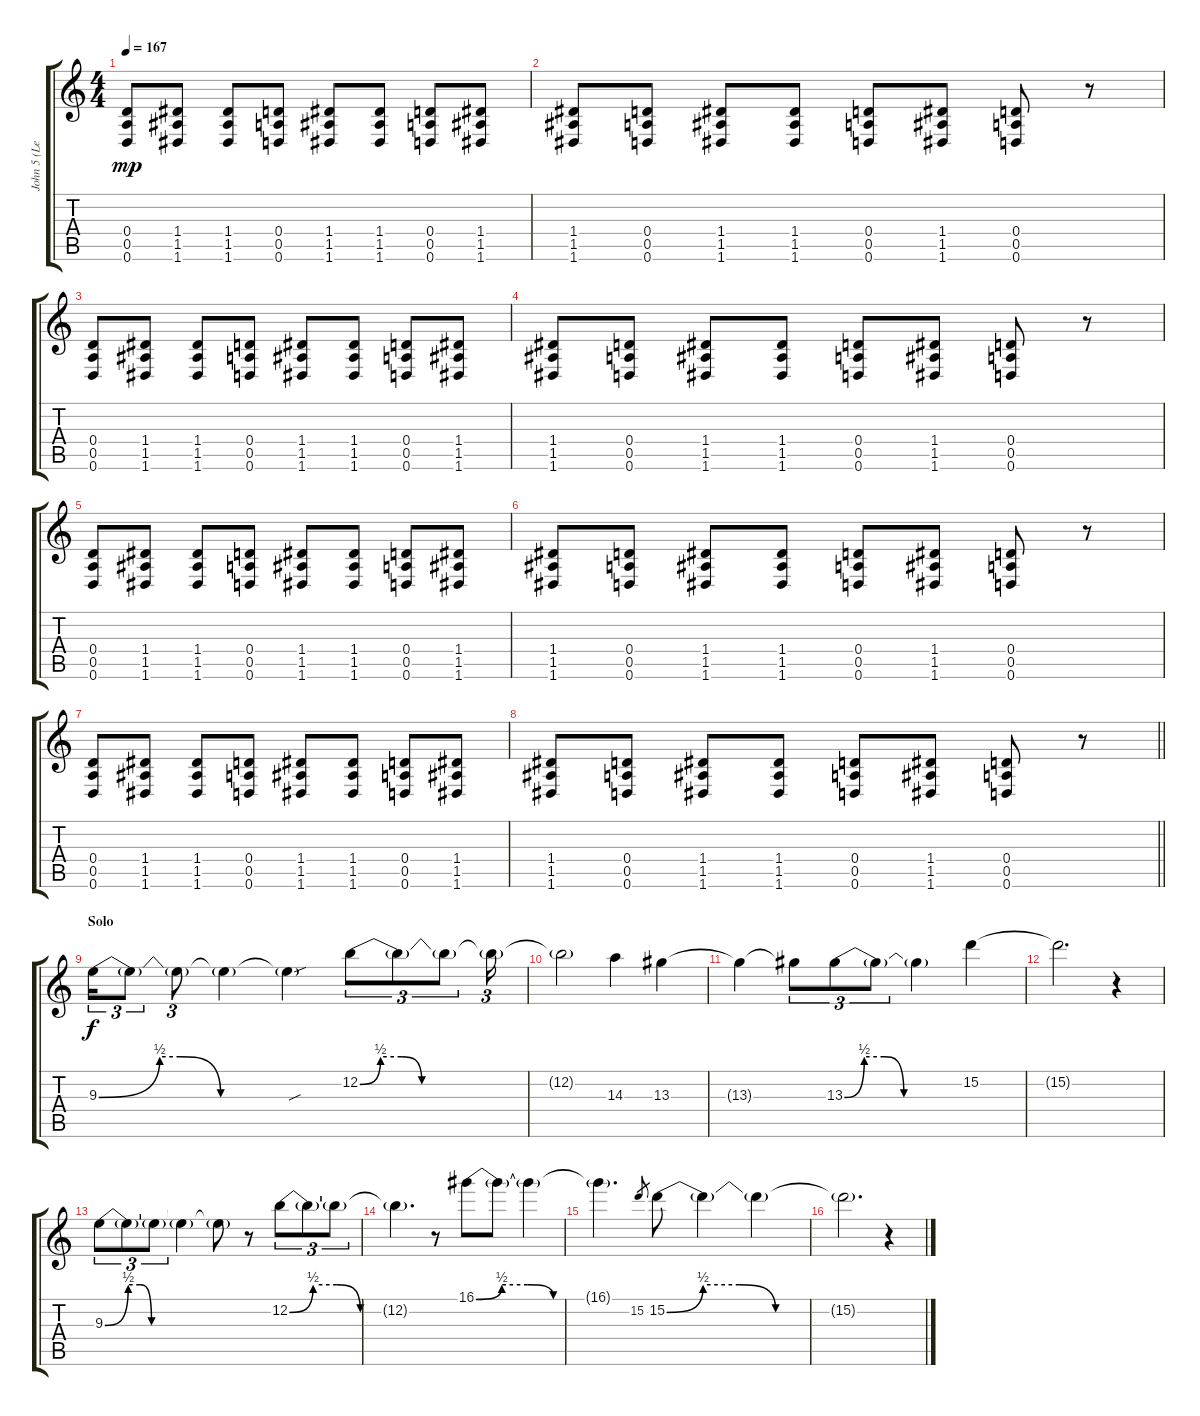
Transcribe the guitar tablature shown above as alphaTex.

\track ("John 5 (Lead)" "John 5 (Le") {instrument distortionguitar}
\staff {score tabs}
\tuning (E4 B3 G3 D3 A2 D2) {hide}
\ts (4 4)
\tempo 167
\clef g2
\ks c
(0.4 0.5 0.6).8{dy mp} (1.4 1.5 1.6).8 (1.4 1.5 1.6).8 (0.4 0.5 0.6).8 (1.4 1.5 1.6).8 (1.4 1.5 1.6).8 (0.4 0.5 0.6).8 (1.4 1.5 1.6).8 |
(1.4 1.5 1.6).8 (0.4 0.5 0.6).8 (1.4 1.5 1.6).8 (1.4 1.5 1.6).8 (0.4 0.5 0.6).8 (1.4 1.5 1.6).8 (0.4 0.5 0.6).8 r.8 |
(0.4 0.5 0.6).8 (1.4 1.5 1.6).8 (1.4 1.5 1.6).8 (0.4 0.5 0.6).8 (1.4 1.5 1.6).8 (1.4 1.5 1.6).8 (0.4 0.5 0.6).8 (1.4 1.5 1.6).8 |
(1.4 1.5 1.6).8 (0.4 0.5 0.6).8 (1.4 1.5 1.6).8 (1.4 1.5 1.6).8 (0.4 0.5 0.6).8 (1.4 1.5 1.6).8 (0.4 0.5 0.6).8 r.8 |
(0.4 0.5 0.6).8 (1.4 1.5 1.6).8 (1.4 1.5 1.6).8 (0.4 0.5 0.6).8 (1.4 1.5 1.6).8 (1.4 1.5 1.6).8 (0.4 0.5 0.6).8 (1.4 1.5 1.6).8 |
(1.4 1.5 1.6).8 (0.4 0.5 0.6).8 (1.4 1.5 1.6).8 (1.4 1.5 1.6).8 (0.4 0.5 0.6).8 (1.4 1.5 1.6).8 (0.4 0.5 0.6).8 r.8 |
(0.4 0.5 0.6).8 (1.4 1.5 1.6).8 (1.4 1.5 1.6).8 (0.4 0.5 0.6).8 (1.4 1.5 1.6).8 (1.4 1.5 1.6).8 (0.4 0.5 0.6).8 (1.4 1.5 1.6).8 |
\barLineRight lightlight
(1.4 1.5 1.6).8 (0.4 0.5 0.6).8 (1.4 1.5 1.6).8 (1.4 1.5 1.6).8 (0.4 0.5 0.6).8 (1.4 1.5 1.6).8 (0.4 0.5 0.6).8 r.8 |
\section ("" "Solo")
9.3{be (custom 0 0 15 2 20 2 30 0 60 0)}.16{tu (3 2) dy f} 9.3{t}.8{tu (3 2)} 9.3{t}.8{tu (3 2)} 9.3{t}.4 9.3{sou t}.4 12.2{be (custom 0 0 5 2 10 2 15 0 30 0 60 0)}.8{tu (3 2)} 12.2{t}.8{tu (3 2)} 12.2{t}.8{tu (3 2)} 12.2{t}.16{tu (3 2)} |
12.2{t}.2 14.3.4 13.3.4 |
13.3{t}.4 13.3{t}.8{tu (3 2)} 13.3{be (custom 0 0 10 2 20 2 30 0 60 0)}.8{tu (3 2)} 13.3{t}.8{tu (3 2)} 13.3{t}.4 15.2.4 |
15.2{t}.2{d} r.4 |
9.3{be (custom 0 0 10 2 15 2 20 0 30 0 60 0)}.8{tu (3 2)} 9.3{t}.8{tu (3 2)} 9.3{t}.8{tu (3 2)} 9.3{t}.4 9.3{t}.8 r.8 12.2{be (custom 0 0 10 2 20 2 30 0 60 0)}.8{tu (3 2)} 12.2{t}.8{tu (3 2)} 12.2{t}.8{tu (3 2)} |
12.2{t}.4{d} r.8 16.1{be (custom 0 0 10 2 20 2 30 0 60 0)}.8 16.1{t}.8 16.1{t}.4 |
16.1{t}.4{d} 15.2.8{gr} 15.2{be (custom 0 0 10 2 20 2 30 0 60 0)}.8 15.2{t}.4 15.2{t}.4 |
15.2{t}.2{d} r.4
